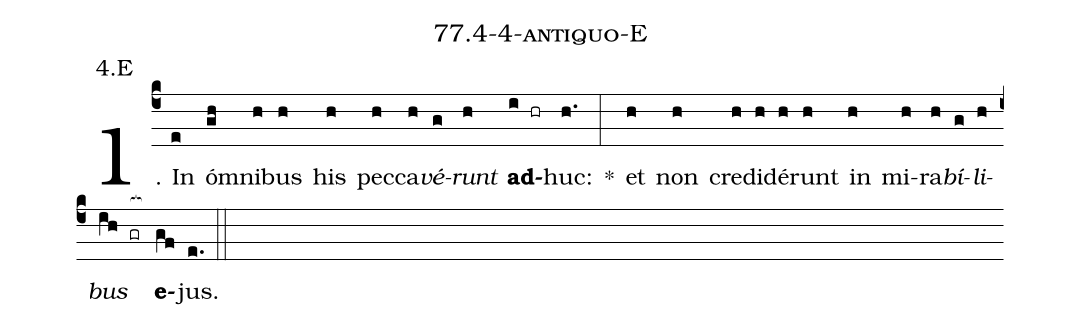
name: 77.4-4-antiquo-E;
annotation: 4.E;
%%
(c4)1. In(e) óm(gh)ni(h)bus(h) his(h) pec(h)ca(h)<i>vé</i>(g)<i>runt</i>(h) <b>ad</b>(i hr)huc:(h.) *(:) et(h) non(h) cre(h)di(h)dé(h)runt(h) in(h) mi(h)ra(h)<i>bí</i>(g)<i>li</i>(h)<i>bus</i>(ih gr[ocb:1{]) <b>e</b>(gf[ocb:0}])jus.(e.) (::)


%E(h) u(g) o(h) u(ih) a(gf) e.(e.) (::)
